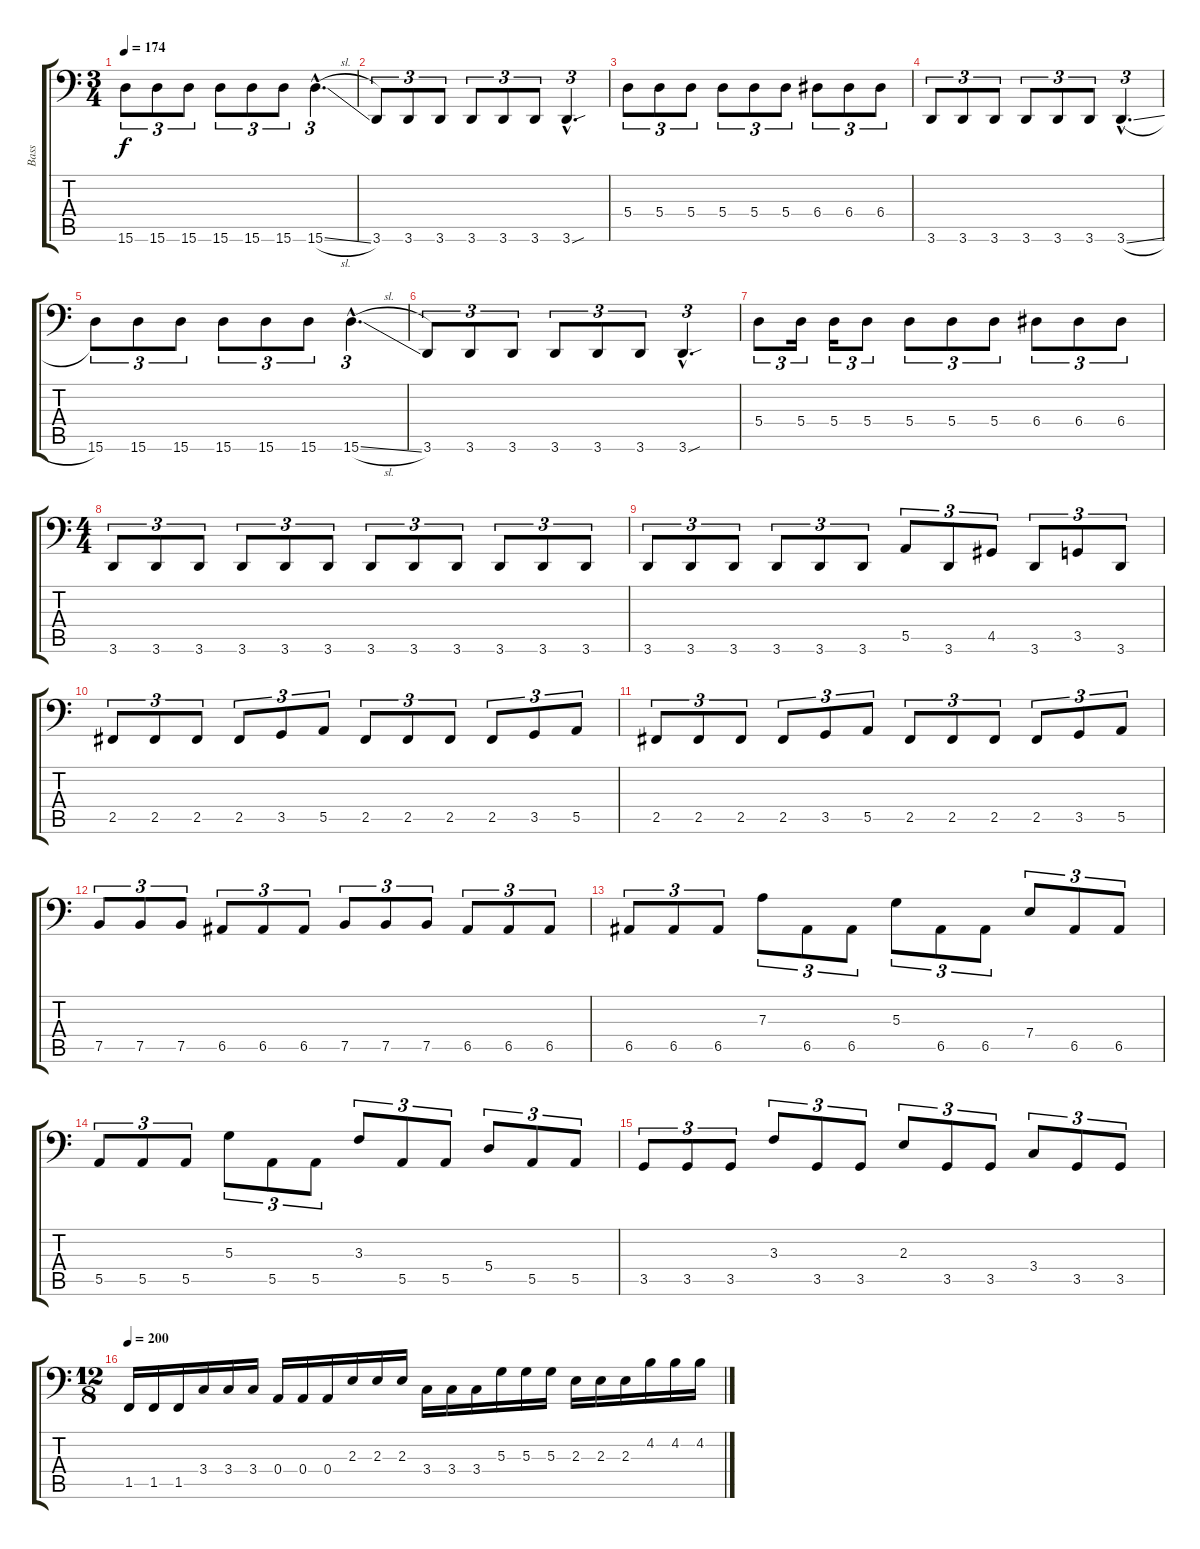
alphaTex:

\track ("Bass" "Bass") {instrument electricbassfinger}
\staff {score tabs}
\tuning (C3 G2 D2 A1 E1 B0) {hide}
\ts (3 4)
\tempo 174
\clef f4
\ks c
15.6.8{tu (3 2) dy f} 15.6.8{tu (3 2)} 15.6.8{tu (3 2)} 15.6.8{tu (3 2)} 15.6.8{tu (3 2)} 15.6.8{tu (3 2)} 15.6{sl hac}.4{d tu (3 2)} |
3.6.8{tu (3 2)} 3.6.8{tu (3 2)} 3.6.8{tu (3 2)} 3.6.8{tu (3 2)} 3.6.8{tu (3 2)} 3.6.8{tu (3 2)} 3.6{sou hac}.4{d tu (3 2)} |
5.4.8{tu (3 2)} 5.4.8{tu (3 2)} 5.4.8{tu (3 2)} 5.4.8{tu (3 2)} 5.4.8{tu (3 2)} 5.4.8{tu (3 2)} 6.4.8{tu (3 2)} 6.4.8{tu (3 2)} 6.4.8{tu (3 2)} |
3.6.8{tu (3 2)} 3.6.8{tu (3 2)} 3.6.8{tu (3 2)} 3.6.8{tu (3 2)} 3.6.8{tu (3 2)} 3.6.8{tu (3 2)} 3.6{sl hac}.4{d tu (3 2)} |
15.6.8{tu (3 2)} 15.6.8{tu (3 2)} 15.6.8{tu (3 2)} 15.6.8{tu (3 2)} 15.6.8{tu (3 2)} 15.6.8{tu (3 2)} 15.6{sl hac}.4{d tu (3 2)} |
3.6.8{tu (3 2)} 3.6.8{tu (3 2)} 3.6.8{tu (3 2)} 3.6.8{tu (3 2)} 3.6.8{tu (3 2)} 3.6.8{tu (3 2)} 3.6{sou hac}.4{d tu (3 2)} |
5.4.8{tu (3 2)} 5.4.16{tu (3 2)} 5.4.16{tu (3 2)} 5.4.8{tu (3 2)} 5.4.8{tu (3 2)} 5.4.8{tu (3 2)} 5.4.8{tu (3 2)} 6.4.8{tu (3 2)} 6.4.8{tu (3 2)} 6.4.8{tu (3 2)} |
\ts (4 4)
3.6.8{tu (3 2)} 3.6.8{tu (3 2)} 3.6.8{tu (3 2)} 3.6.8{tu (3 2)} 3.6.8{tu (3 2)} 3.6.8{tu (3 2)} 3.6.8{tu (3 2)} 3.6.8{tu (3 2)} 3.6.8{tu (3 2)} 3.6.8{tu (3 2)} 3.6.8{tu (3 2)} 3.6.8{tu (3 2)} |
3.6.8{tu (3 2)} 3.6.8{tu (3 2)} 3.6.8{tu (3 2)} 3.6.8{tu (3 2)} 3.6.8{tu (3 2)} 3.6.8{tu (3 2)} 5.5.8{tu (3 2)} 3.6.8{tu (3 2)} 4.5.8{tu (3 2)} 3.6.8{tu (3 2)} 3.5.8{tu (3 2)} 3.6.8{tu (3 2)} |
2.5.8{tu (3 2)} 2.5.8{tu (3 2)} 2.5.8{tu (3 2)} 2.5.8{tu (3 2)} 3.5.8{tu (3 2)} 5.5.8{tu (3 2)} 2.5.8{tu (3 2)} 2.5.8{tu (3 2)} 2.5.8{tu (3 2)} 2.5.8{tu (3 2)} 3.5.8{tu (3 2)} 5.5.8{tu (3 2)} |
2.5.8{tu (3 2)} 2.5.8{tu (3 2)} 2.5.8{tu (3 2)} 2.5.8{tu (3 2)} 3.5.8{tu (3 2)} 5.5.8{tu (3 2)} 2.5.8{tu (3 2)} 2.5.8{tu (3 2)} 2.5.8{tu (3 2)} 2.5.8{tu (3 2)} 3.5.8{tu (3 2)} 5.5.8{tu (3 2)} |
7.5.8{tu (3 2)} 7.5.8{tu (3 2)} 7.5.8{tu (3 2)} 6.5.8{tu (3 2)} 6.5.8{tu (3 2)} 6.5.8{tu (3 2)} 7.5.8{tu (3 2)} 7.5.8{tu (3 2)} 7.5.8{tu (3 2)} 6.5.8{tu (3 2)} 6.5.8{tu (3 2)} 6.5.8{tu (3 2)} |
6.5.8{tu (3 2)} 6.5.8{tu (3 2)} 6.5.8{tu (3 2)} 7.3.8{tu (3 2)} 6.5.8{tu (3 2)} 6.5.8{tu (3 2)} 5.3.8{tu (3 2)} 6.5.8{tu (3 2)} 6.5.8{tu (3 2)} 7.4.8{tu (3 2)} 6.5.8{tu (3 2)} 6.5.8{tu (3 2)} |
5.5.8{tu (3 2)} 5.5.8{tu (3 2)} 5.5.8{tu (3 2)} 5.3.8{tu (3 2)} 5.5.8{tu (3 2)} 5.5.8{tu (3 2)} 3.3.8{tu (3 2)} 5.5.8{tu (3 2)} 5.5.8{tu (3 2)} 5.4.8{tu (3 2)} 5.5.8{tu (3 2)} 5.5.8{tu (3 2)} |
3.5.8{tu (3 2)} 3.5.8{tu (3 2)} 3.5.8{tu (3 2)} 3.3.8{tu (3 2)} 3.5.8{tu (3 2)} 3.5.8{tu (3 2)} 2.3.8{tu (3 2)} 3.5.8{tu (3 2)} 3.5.8{tu (3 2)} 3.4.8{tu (3 2)} 3.5.8{tu (3 2)} 3.5.8{tu (3 2)} |
\ts (12 8)
\tempo 200
1.5.16 1.5.16 1.5.16 3.4.16 3.4.16 3.4.16 0.4.16 0.4.16 0.4.16 2.3.16 2.3.16 2.3.16 3.4.16 3.4.16 3.4.16 5.3.16 5.3.16 5.3.16 2.3.16 2.3.16 2.3.16 4.2.16 4.2.16 4.2.16
